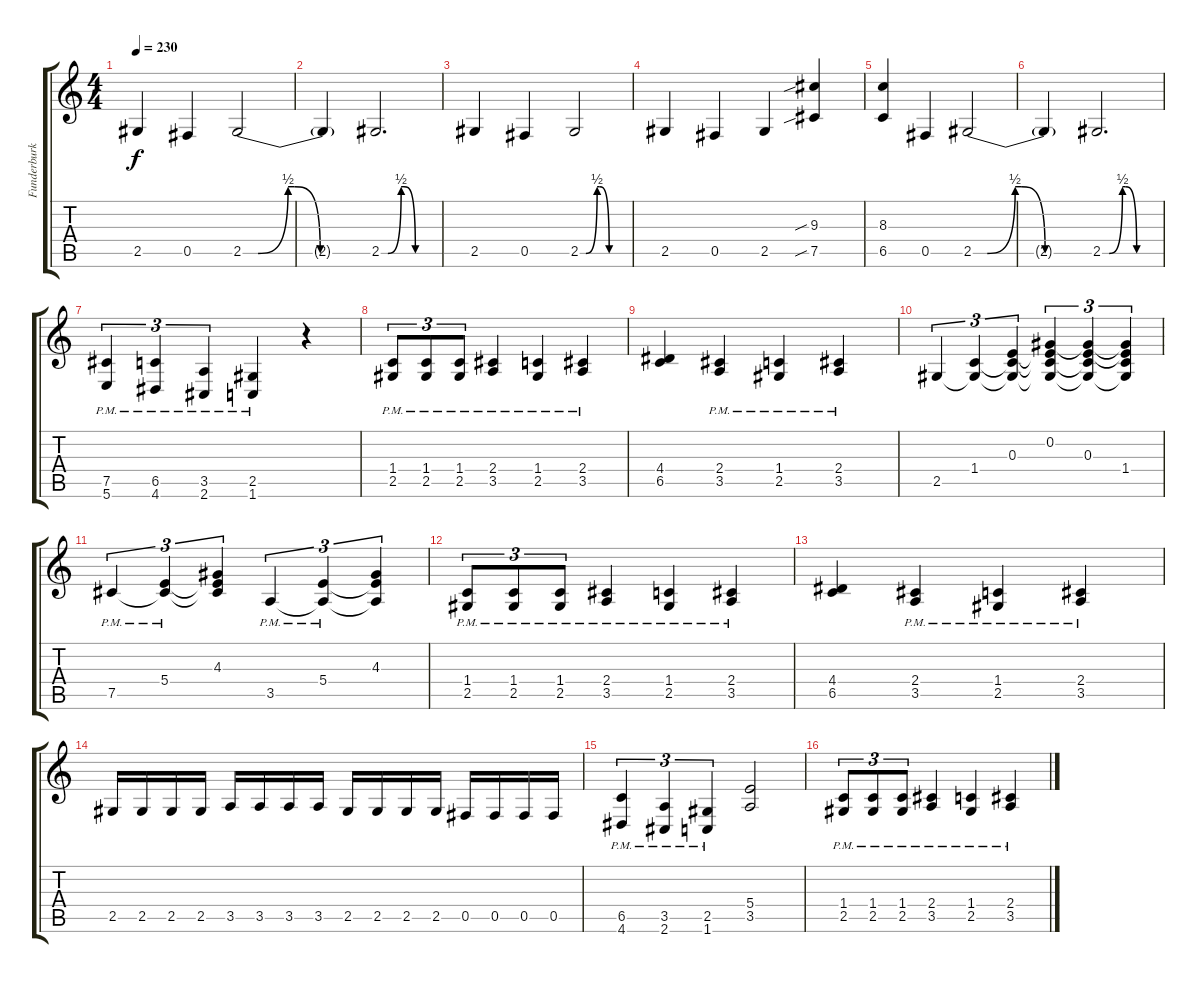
\track ("Funderburk Rhythm" "Funderburk") {instrument overdrivenguitar}
\staff {score tabs}
\tuning (Db4 Ab3 E3 B2 Gb2 B1) {hide}
\ts (4 4)
\tempo 230
\clef g2
\ks c
2.5.4{dy f} 0.5.4 2.5{be (custom 0 0 7 0 21 2 24 2 36 0 60 0)}.2 |
2.5{t}.4 2.5{be (custom 0 0 7 0 21 2 24 2 36 0 60 0)}.2{d} |
2.5.4 0.5.4 2.5{be (custom 0 0 7 0 21 2 24 2 36 0 60 0)}.2 |
2.5.4 0.5.4 2.5.4 (9.3{sib} 7.5{sib}).4 |
(8.3 6.5).4 0.5.4 2.5{be (custom 0 0 7 0 21 2 24 2 36 0 60 0)}.2 |
2.5{t}.4 2.5{be (custom 0 0 7 0 21 2 24 2 36 0 60 0)}.2{d} |
(7.5{pm} 5.6{pm}).4{tu (3 2)} (6.5{pm} 4.6{pm}).4{tu (3 2)} (3.5{pm} 2.6{pm}).4{tu (3 2)} (2.5{pm} 1.6{pm}).4 r.4 |
(1.4{pm} 2.5{pm}).8{tu (3 2)} (1.4{pm} 2.5{pm}).8{tu (3 2)} (1.4{pm} 2.5{pm}).8{tu (3 2)} (2.4{pm} 3.5{pm}).4 (1.4{pm} 2.5{pm}).4 (2.4{pm} 3.5{pm}).4 |
(4.4 6.5).4 (2.4{pm} 3.5{pm}).4 (1.4{pm} 2.5{pm}).4 (2.4{pm} 3.5{pm}).4 |
2.5.4{tu (3 2)} (1.4 2.5{t}).4{tu (3 2)} (0.3 1.4{t} 2.5{t}).4{tu (3 2)} (0.2 0.3{t} 1.4{t} 2.5{t}).4{tu (3 2)} (0.2{t} 0.3 1.4{t} 2.5{t}).4{tu (3 2)} (0.2{t} 0.3{t} 1.4 2.5{t}).4{tu (3 2)} |
7.5{pm}.4{tu (3 2)} (5.4{pm} 7.5{t}).4{tu (3 2)} (4.3 5.4{t} 7.5{t}).4{tu (3 2)} 3.5{pm}.4{tu (3 2)} (5.4{pm} 3.5{t}).4{tu (3 2)} (4.3 5.4{t} 3.5{t}).4{tu (3 2)} |
(1.4{pm} 2.5{pm}).8{tu (3 2)} (1.4{pm} 2.5{pm}).8{tu (3 2)} (1.4{pm} 2.5{pm}).8{tu (3 2)} (2.4{pm} 3.5{pm}).4 (1.4{pm} 2.5{pm}).4 (2.4{pm} 3.5{pm}).4 |
(4.4 6.5).4 (2.4{pm} 3.5{pm}).4 (1.4{pm} 2.5{pm}).4 (2.4{pm} 3.5{pm}).4 |
2.5.16 2.5.16 2.5.16 2.5.16 3.5.16 3.5.16 3.5.16 3.5.16 2.5.16 2.5.16 2.5.16 2.5.16 0.5.16 0.5.16 0.5.16 0.5.16 |
(6.5{pm} 4.6{pm}).4{tu (3 2)} (3.5{pm} 2.6{pm}).4{tu (3 2)} (2.5{pm} 1.6{pm}).4{tu (3 2)} (5.4 3.5).2 |
(1.4{pm} 2.5{pm}).8{tu (3 2)} (1.4{pm} 2.5{pm}).8{tu (3 2)} (1.4{pm} 2.5{pm}).8{tu (3 2)} (2.4{pm} 3.5{pm}).4 (1.4{pm} 2.5{pm}).4 (2.4{pm} 3.5{pm}).4
